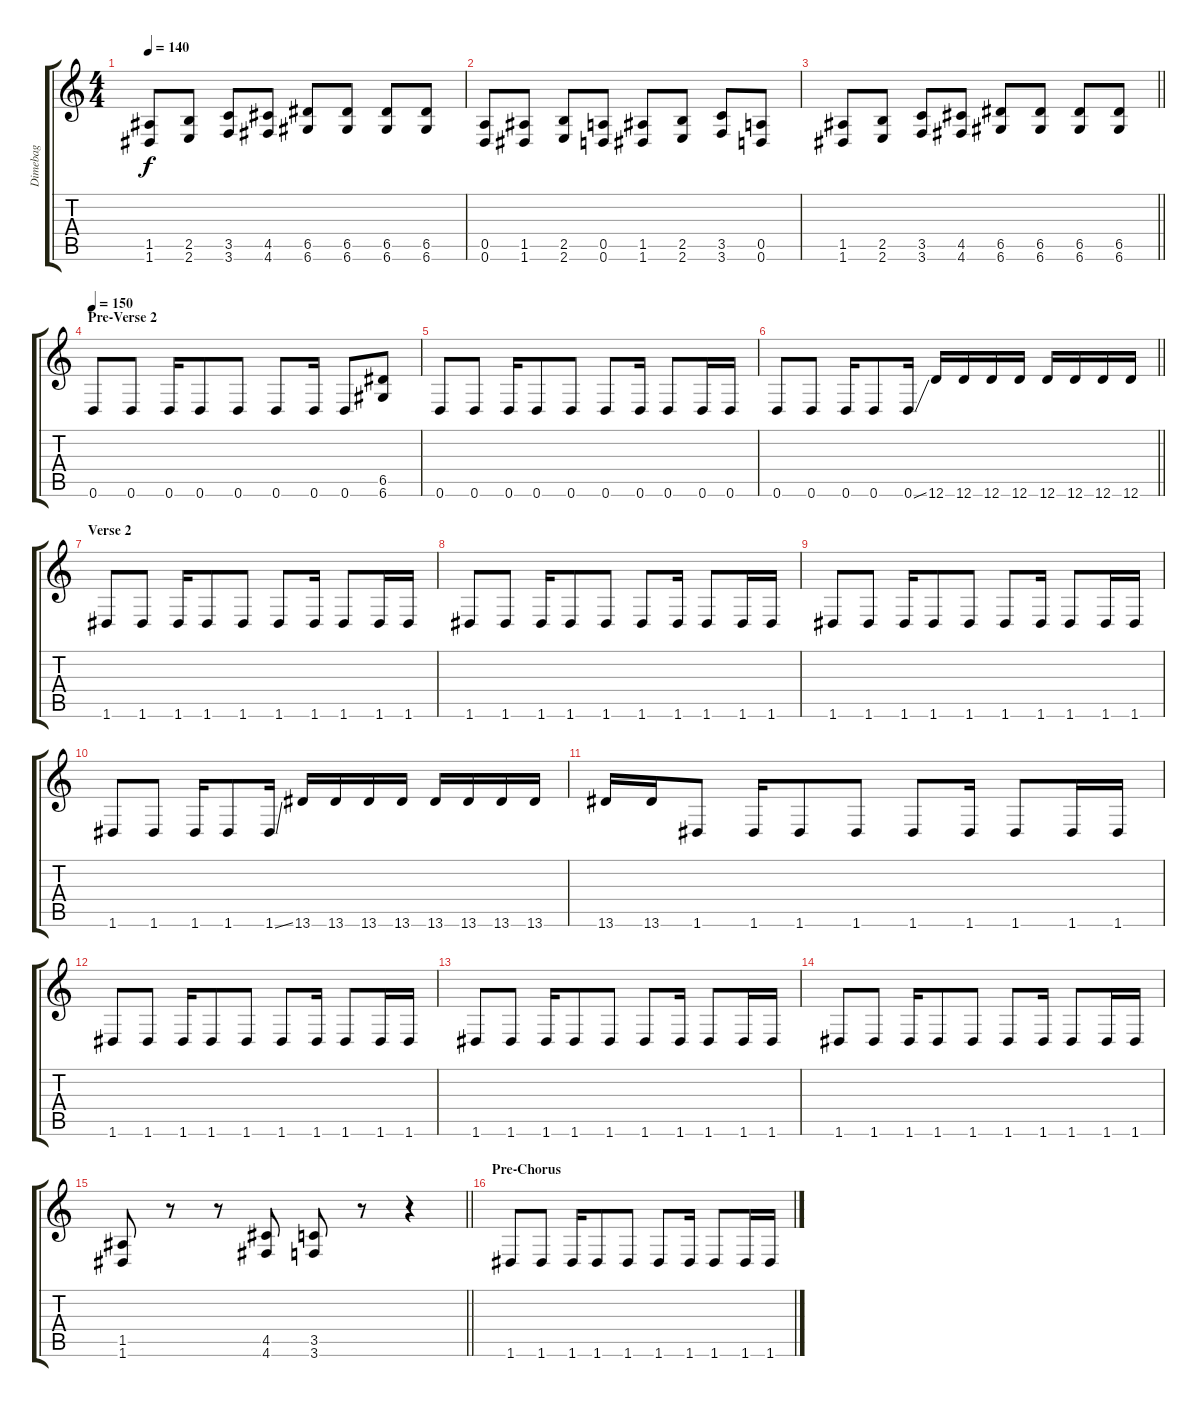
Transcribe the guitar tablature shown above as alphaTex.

\track ("Dimebag" "Dimebag") {instrument distortionguitar}
\staff {score tabs}
\tuning (E4 B3 G3 D3 A2 D2) {hide}
\ts (4 4)
\tempo 140
\clef g2
\ks c
(1.5 1.6).8{dy f} (2.5 2.6).8 (3.5 3.6).8 (4.5 4.6).8 (6.5 6.6).8 (6.5 6.6).8 (6.5 6.6).8 (6.5 6.6).8 |
(0.5 0.6).8 (1.5 1.6).8 (2.5 2.6).8 (0.5 0.6).8 (1.5 1.6).8 (2.5 2.6).8 (3.5 3.6).8 (0.5 0.6).8 |
\barLineRight lightlight
(1.5 1.6).8 (2.5 2.6).8 (3.5 3.6).8 (4.5 4.6).8 (6.5 6.6).8 (6.5 6.6).8 (6.5 6.6).8 (6.5 6.6).8 |
\section ("" "Pre-Verse 2")
\tempo 150
0.6.8 0.6.8 0.6.16 0.6.8 0.6.8 0.6.8 0.6.16 0.6.8 (6.5 6.6).8 |
0.6.8 0.6.8 0.6.16 0.6.8 0.6.8 0.6.8 0.6.16 0.6.8 0.6.16 0.6.16 |
\barLineRight lightlight
0.6.8 0.6.8 0.6.16 0.6.8 0.6{ss}.16 12.6.16 12.6.16 12.6.16 12.6.16 12.6.16 12.6.16 12.6.16 12.6.16 |
\section ("" "Verse 2")
1.6.8 1.6.8 1.6.16 1.6.8 1.6.8 1.6.8 1.6.16 1.6.8 1.6.16 1.6.16 |
1.6.8 1.6.8 1.6.16 1.6.8 1.6.8 1.6.8 1.6.16 1.6.8 1.6.16 1.6.16 |
1.6.8 1.6.8 1.6.16 1.6.8 1.6.8 1.6.8 1.6.16 1.6.8 1.6.16 1.6.16 |
1.6.8 1.6.8 1.6.16 1.6.8 1.6{ss}.16 13.6.16 13.6.16 13.6.16 13.6.16 13.6.16 13.6.16 13.6.16 13.6.16 |
13.6.16 13.6.16 1.6.8 1.6.16 1.6.8 1.6.8 1.6.8 1.6.16 1.6.8 1.6.16 1.6.16 |
1.6.8 1.6.8 1.6.16 1.6.8 1.6.8 1.6.8 1.6.16 1.6.8 1.6.16 1.6.16 |
1.6.8 1.6.8 1.6.16 1.6.8 1.6.8 1.6.8 1.6.16 1.6.8 1.6.16 1.6.16 |
1.6.8 1.6.8 1.6.16 1.6.8 1.6.8 1.6.8 1.6.16 1.6.8 1.6.16 1.6.16 |
\barLineRight lightlight
(1.5 1.6).8 r.8 r.8 (4.5 4.6).8 (3.5 3.6).8 r.8 r.4 |
\section ("" "Pre-Chorus")
1.6.8 1.6.8 1.6.16 1.6.8 1.6.8 1.6.8 1.6.16 1.6.8 1.6.16 1.6.16
